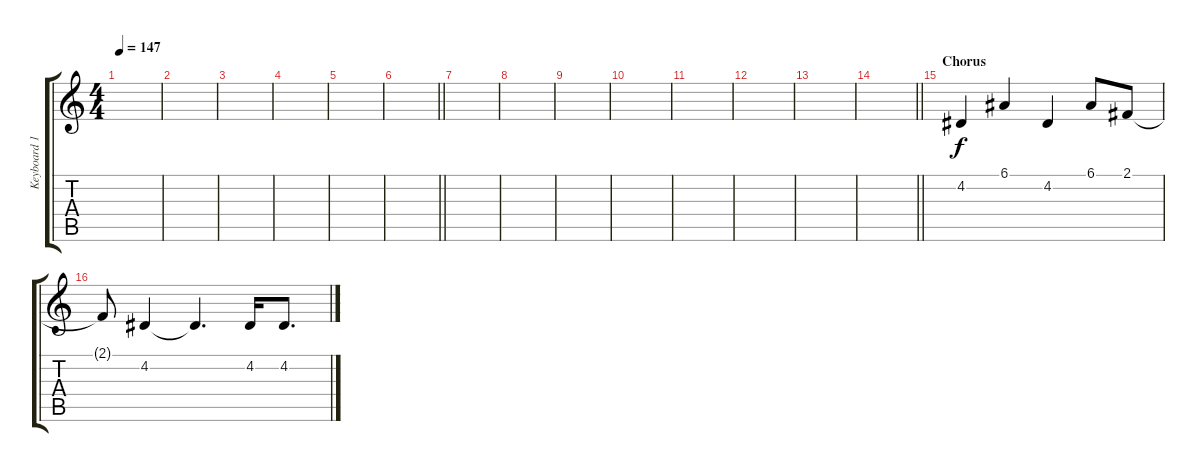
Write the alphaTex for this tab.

\track ("Keyboard 1" "Keyboard 1") {instrument lead2sawtooth}
\staff {score tabs}
\tuning (E4 B3 G3 D3 A2 E2) {hide}
\ts (4 4)
\tempo 147
\clef g2
\ks c
|
|
|
|
|
\barLineRight lightlight
|
\section ("" "")
|
|
|
|
|
|
|
\barLineRight lightlight
|
\section ("" "Chorus")
4.2.4 6.1.4 4.2.4 6.1.8 2.1.8 |
2.1{t}.8 4.2.4 4.2{t}.4{d} 4.2.16 4.2.8{d}
